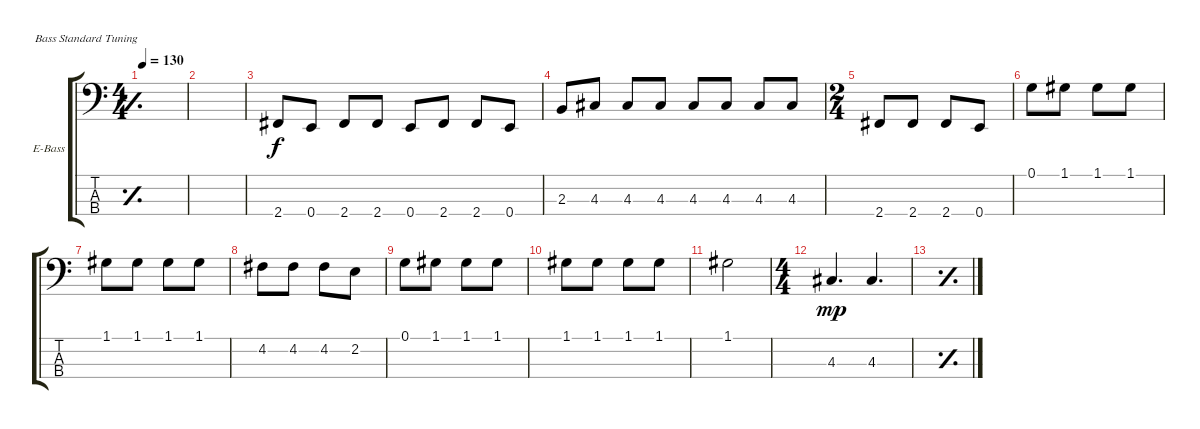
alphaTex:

\defaultSystemsLayout 4
\bracketExtendMode groupsimilarinstruments
\firstSystemTrackNameOrientation horizontal
\otherSystemsTrackNameOrientation horizontal
\track ("Electric Bass" "E-Bass") {instrument electricbassfinger}
\staff {score tabs}
\tuning (G2 D2 A1 E1)
\ts (4 4)
\tempo 130
\clef f4
\simile simple
\ks c
|
|
2.4.8 0.4.8 2.4.8 2.4.8 0.4.8 2.4.8 2.4.8 0.4.8 |
2.3.8 4.3.8 4.3.8 4.3.8 4.3.8 4.3.8 4.3.8 4.3.8 |
\ts (2 4)
2.4.8 2.4.8 2.4.8 0.4.8 |
0.1.8 1.1.8 1.1.8 1.1.8 |
1.1.8 1.1.8 1.1.8 1.1.8 |
4.2.8 4.2.8 4.2.8 2.2.8 |
0.1.8 1.1.8 1.1.8 1.1.8 |
1.1.8 1.1.8 1.1.8 1.1.8 |
1.1.2 |
\ts (4 4)
4.3.4{d dy mp} 4.3.4{d} |
\simile simple
